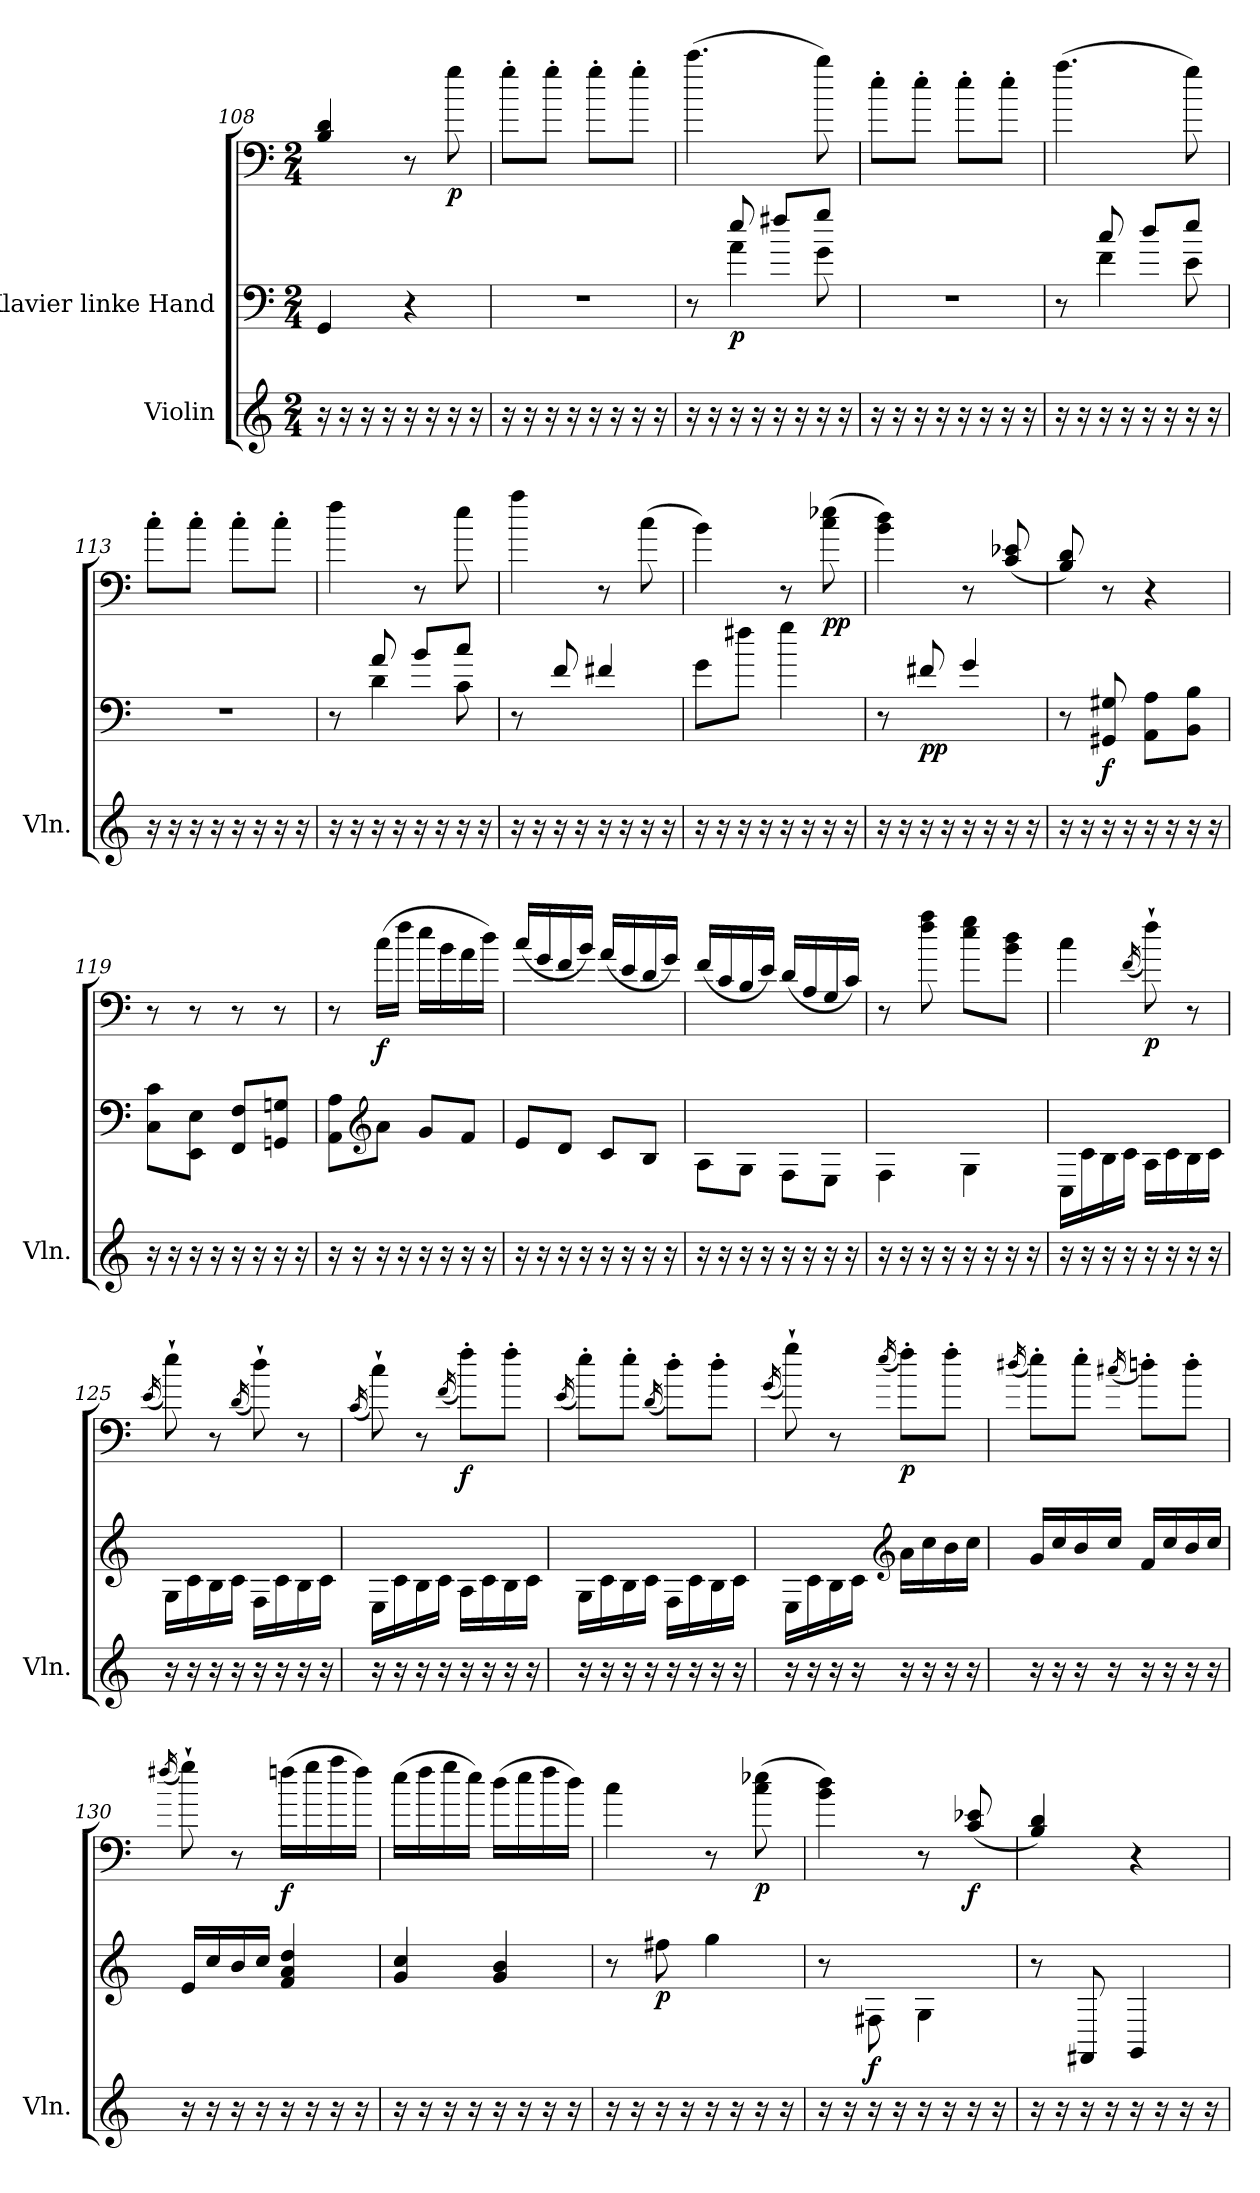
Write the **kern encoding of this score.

**kern	**kern	**kern	**dynam
*part2	*part1	*part1	*part1
*staff3	*staff2	*staff1	*staff1/2
*I"Violin	*I"Klavier linke Hand	*	*
*I'Vln.	*	*	*
*clefG2	*clefF4	*clefF4	*
*k[]	*k[]	*k[]	*
*M2/4	*M2/4	*M2/4	*
=108	=108	=108	=108
16r	4GG/	4B/ 4d/	.
16r	.	.	.
16r	.	.	.
16r	.	.	.
16r	4r	8r	.
16r	.	.	.
!	!	!	!LO:DY:b
16r	.	8gg\	p
16r	.	.	.
=109	=109	=109	=109
16r	2r	8gg'\L	.
16r	.	.	.
16r	.	8gg'\J	.
16r	.	.	.
16r	.	8gg'\L	.
16r	.	.	.
16r	.	8gg'\J	.
16r	.	.	.
=110	=110	=110	=110
*	*^	*	*
16r	8r	8ryy	(>4.ccc\	.
16r	.	.	.	.
!	!	!	!	!LO:DY:b=2
16r	8ee/	4a\	.	p
16r	.	.	.	.
16r	8ff#X/L	.	.	.
16r	.	.	.	.
16r	8gg/J	8g\	8bb\)	.
16r	.	.	.	.
*	*v	*v	*	*
=111	=111	=111	=111
16r	2r	8ee'\L	.
16r	.	.	.
16r	.	8ee'\J	.
16r	.	.	.
16r	.	8ee'\L	.
16r	.	.	.
16r	.	8ee'\J	.
16r	.	.	.
=112	=112	=112	=112
*	*^	*	*
16r	8r	8ryy	(>4.aa\	.
16r	.	.	.	.
16r	8cc/	4f\	.	.
16r	.	.	.	.
16r	8dd/L	.	.	.
16r	.	.	.	.
16r	8ee/J	8e\	8gg\)	.
16r	.	.	.	.
*	*v	*v	*	*
!!LO:LB:g=z
=113	=113	=113	=113
16r	2r	8cc'\L	.
16r	.	.	.
16r	.	8cc'\J	.
16r	.	.	.
16r	.	8cc'\L	.
16r	.	.	.
16r	.	8cc'\J	.
16r	.	.	.
=114	=114	=114	=114
*	*^	*	*
16r	8r	8ryy	4ff\	.
16r	.	.	.	.
16r	8a/	4d\	.	.
16r	.	.	.	.
16r	8b/L	.	8r	.
16r	.	.	.	.
16r	8cc/J	8c\	8ee\	.
16r	.	.	.	.
*	*v	*v	*	*
=115	=115	=115	=115
16r	8r	4aa\	.
16r	.	.	.
16r	8f/	.	.
16r	.	.	.
16r	4f#X/	8r	.
16r	.	.	.
16r	.	(>8cc\	.
16r	.	.	.
=116	=116	=116	=116
16r	8g\L	4b\)	.
16r	.	.	.
16r	8ff#X\J	.	.
16r	.	.	.
16r	4gg\	8r	.
16r	.	.	.
!	!	!	!LO:DY:b
16r	.	(>8cc\ 8ee-X\	pp
16r	.	.	.
=117	=117	=117	=117
16r	8r	4b\ 4dd\)	.
16r	.	.	.
!	!	!	!LO:DY:b=2
16r	8f#X/	.	pp
16r	.	.	.
16r	4g/	8r	.
16r	.	.	.
16r	.	(<8c/ 8e-X/	.
16r	.	.	.
=118	=118	=118	=118
16r	8r	8B/ 8d/)	.
16r	.	.	.
!	!	!	!LO:DY:b=2
16r	8GG#X/ 8G#X/	8r	f
16r	.	.	.
16r	8AA\ 8A\L	4r	.
16r	.	.	.
16r	8BB\ 8B\J	.	.
16r	.	.	.
!!LO:LB:g=z
=119	=119	=119	=119
16r	8C\ 8c\L	8r	.
16r	.	.	.
16r	8EE\ 8E\J	8r	.
16r	.	.	.
16r	8FF/ 8F/L	8r	.
16r	.	.	.
16r	8GGn/ 8Gn/J	8r	.
16r	.	.	.
=120	=120	=120	=120
16r	8AA\ 8A\L	8r	.
16r	.	.	.
*	*clefG2	*	*
!	!	!	!LO:DY:b
16r	8a\J	(>16cc\LL	f
16r	.	16ff\JJ	.
16r	8g/L	16ee\LL	.
16r	.	16b\	.
16r	8f/J	16a\	.
16r	.	16dd\JJ)	.
=121	=121	=121	=121
16r	8e/L	(<16cc/LL	.
16r	.	16g/	.
16r	8d/J	16f/	.
16r	.	16b/JJ)	.
16r	8c/L	(<16a/LL	.
16r	.	16e/	.
16r	8B/J	16d/	.
16r	.	16g/JJ)	.
=122	=122	=122	=122
16r	8A\L	(<16f/LL	.
16r	.	16c/	.
16r	8G\J	16B/	.
16r	.	16e/JJ)	.
16r	8F\L	(<16d/LL	.
16r	.	16A/	.
16r	8E\J	16G/	.
16r	.	16c/JJ)	.
=123	=123	=123	=123
16r	4F\	8r	.
16r	.	.	.
16r	.	8ff\ 8aa\	.
16r	.	.	.
16r	4G\	8ee\ 8gg\L	.
16r	.	.	.
16r	.	8b\ 8dd\J	.
16r	.	.	.
=124	=124	=124	=124
16r	16C\LL	4cc\	.
16r	16c\	.	.
16r	16B\	.	.
16r	16c\JJ	.	.
.	.	(<16qf/	.
!	!	!	!LO:DY:b
16r	16A\LL	8ff`\)	p
16r	16c\	.	.
16r	16B\	8r	.
16r	16c\JJ	.	.
!!LO:PB:g=z
=125	=125	=125	=125
.	.	(<16qe/	.
16r	16G\LL	8ee`\)	.
16r	16c\	.	.
16r	16B\	8r	.
16r	16c\JJ	.	.
.	.	(<16qd/	.
16r	16F\LL	8dd`\)	.
16r	16c\	.	.
16r	16B\	8r	.
16r	16c\JJ	.	.
=126	=126	=126	=126
.	.	(<16qc/	.
16r	16E\LL	8cc`\)	.
16r	16c\	.	.
16r	16B\	8r	.
16r	16c\JJ	.	.
.	.	(<16qf/	.
!	!	!	!LO:DY:b
16r	16A\LL	8ff'\L)	f
16r	16c\	.	.
16r	16B\	8ff'\J	.
16r	16c\JJ	.	.
=127	=127	=127	=127
.	.	(<16qe/	.
16r	16G\LL	8ee'\L)	.
16r	16c\	.	.
16r	16B\	8ee'\J	.
16r	16c\JJ	.	.
.	.	(<16qd/	.
16r	16F\LL	8dd'\L)	.
16r	16c\	.	.
16r	16B\	8dd'\J	.
16r	16c\JJ	.	.
=128	=128	=128	=128
.	.	(<16qg/	.
16r	16E\LL	8gg`\)	.
16r	16c\	.	.
16r	16B\	8r	.
16r	16c\JJ	.	.
*	*clefG2	*	*
.	.	(<16qee/	.
!	!	!	!LO:DY:b
16r	16a\LL	8ff'\L)	p
16r	16cc\	.	.
16r	16b\	8ff'\J	.
16r	16cc\JJ	.	.
=129	=129	=129	=129
.	.	(<16qdd#X/	.
16r	16g/LL	8ee'\L)	.
16r	16cc/	.	.
16r	16b/	8ee'\J	.
16r	16cc/JJ	.	.
.	.	(<16qcc#X/	.
16r	16f/LL	8ddn'\L)	.
16r	16cc/	.	.
16r	16b/	8dd'\J	.
16r	16cc/JJ	.	.
!!LO:LB:g=z
=130	=130	=130	=130
.	.	(<16qff#X/	.
16r	16e/LL	8gg`\)	.
16r	16cc/	.	.
16r	16b/	8r	.
16r	16cc/JJ	.	.
!	!	!	!LO:DY:b
16r	4f/ 4a/ 4dd/	(>16ffn\LL	f
16r	.	16gg\	.
16r	.	16aa\	.
16r	.	16ff\JJ)	.
=131	=131	=131	=131
16r	4g/ 4cc/	(>16ee\LL	.
16r	.	16ff\	.
16r	.	16gg\	.
16r	.	16ee\JJ)	.
16r	4g/ 4b/	(>16dd\LL	.
16r	.	16ee\	.
16r	.	16ff\	.
16r	.	16dd\JJ)	.
=132	=132	=132	=132
16r	8r	4cc\	.
16r	.	.	.
!	!	!	!LO:DY:b=2
16r	8ff#X\	.	p
16r	.	.	.
16r	4gg\	8r	.
16r	.	.	.
!	!	!	!LO:DY:b
16r	.	(>8cc\ 8ee-X\	p
16r	.	.	.
=133	=133	=133	=133
16r	8r	4b\ 4dd\)	.
16r	.	.	.
!	!	!	!LO:DY:b=2
16r	8F#X\	.	f
16r	.	.	.
16r	4G\	8r	.
16r	.	.	.
!	!	!	!LO:DY:b
16r	.	(<8c/ 8e-X/	f
16r	.	.	.
=134	=134	=134	=134
16r	8r	4B/ 4d/)	.
16r	.	.	.
16r	8FF#X/	.	.
16r	.	.	.
16r	4GG/	4r	.
16r	.	.	.
16r	.	.	.
16r	.	.	.
=	=	=	=
*-	*-	*-	*-
